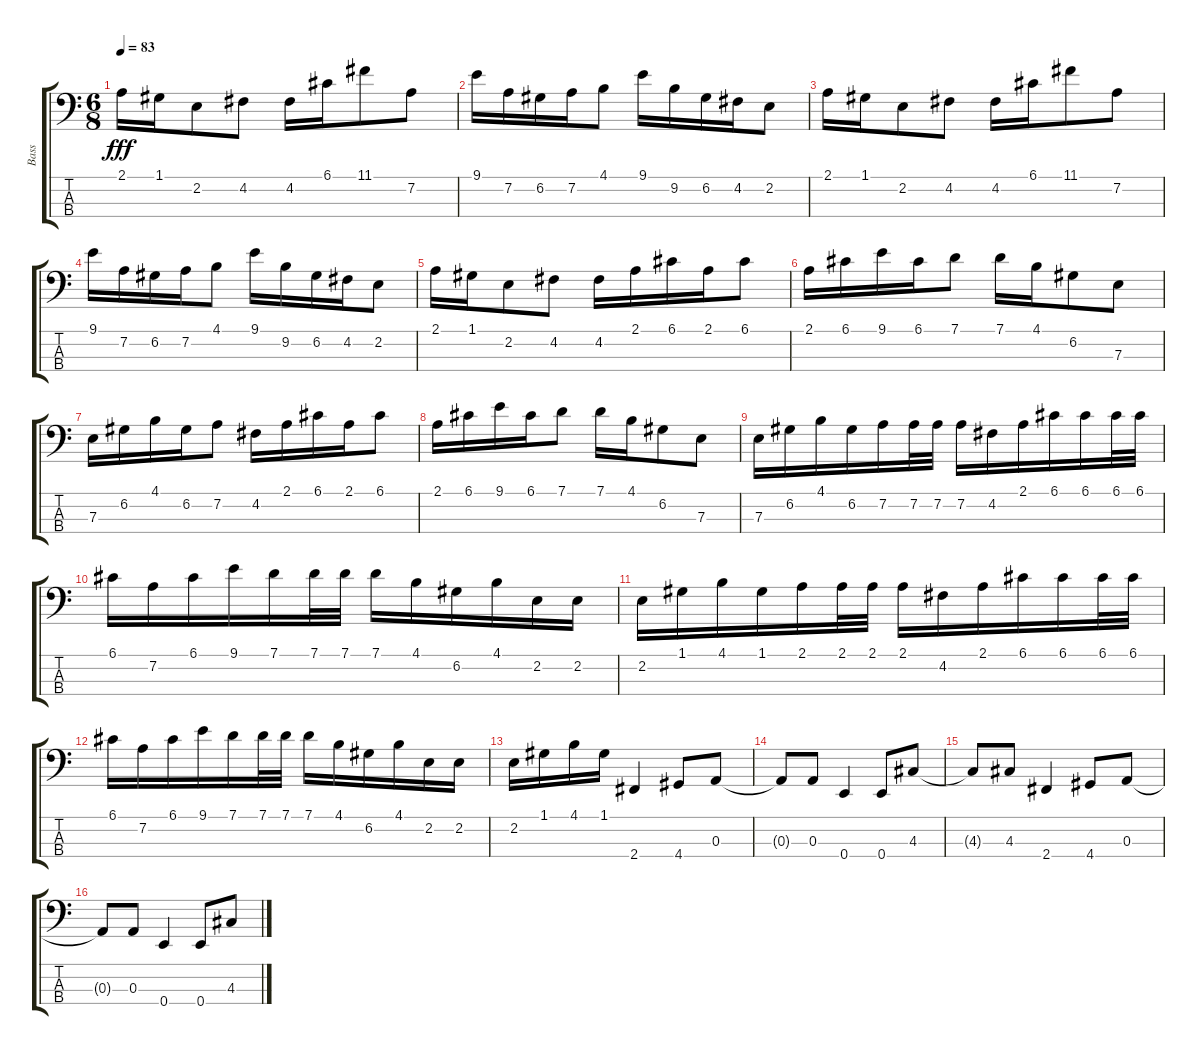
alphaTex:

\track ("Bass" "Bass") {instrument electricbassfinger}
\staff {score tabs}
\tuning (G2 D2 A1 E1) {hide}
\ts (6 8)
\tempo 83
\clef f4
\ks c
2.1.16{dy fff} 1.1.16 2.2.8 4.2.8 4.2.16 6.1.16 11.1.8 7.2.8 |
9.1.16 7.2.16 6.2.16 7.2.16 4.1.8 9.1.16 9.2.16 6.2.16 4.2.16 2.2.8 |
2.1.16 1.1.16 2.2.8 4.2.8 4.2.16 6.1.16 11.1.8 7.2.8 |
9.1.16 7.2.16 6.2.16 7.2.16 4.1.8 9.1.16 9.2.16 6.2.16 4.2.16 2.2.8 |
2.1.16 1.1.16 2.2.8 4.2.8 4.2.16 2.1.16 6.1.16 2.1.16 6.1.8 |
2.1.16 6.1.16 9.1.16 6.1.16 7.1.8 7.1.16 4.1.16 6.2.8 7.3.8 |
7.3.16 6.2.16 4.1.16 6.2.16 7.2.8 4.2.16 2.1.16 6.1.16 2.1.16 6.1.8 |
2.1.16 6.1.16 9.1.16 6.1.16 7.1.8 7.1.16 4.1.16 6.2.8 7.3.8 |
7.3.16 6.2.16 4.1.16 6.2.16 7.2.16 7.2.32 7.2.32 7.2.16 4.2.16 2.1.16 6.1.16 6.1.16 6.1.32 6.1.32 |
6.1.16 7.2.16 6.1.16 9.1.16 7.1.16 7.1.32 7.1.32 7.1.16 4.1.16 6.2.16 4.1.16 2.2.16 2.2.16 |
2.2.16 1.1.16 4.1.16 1.1.16 2.1.16 2.1.32 2.1.32 2.1.16 4.2.16 2.1.16 6.1.16 6.1.16 6.1.32 6.1.32 |
6.1.16 7.2.16 6.1.16 9.1.16 7.1.16 7.1.32 7.1.32 7.1.16 4.1.16 6.2.16 4.1.16 2.2.16 2.2.16 |
2.2.16 1.1.16 4.1.16 1.1.16 2.4.4 4.4.8 0.3.8 |
0.3{t}.8 0.3.8 0.4.4 0.4.8 4.3.8 |
4.3{t}.8 4.3.8 2.4.4 4.4.8 0.3.8 |
0.3{t}.8 0.3.8 0.4.4 0.4.8 4.3.8
